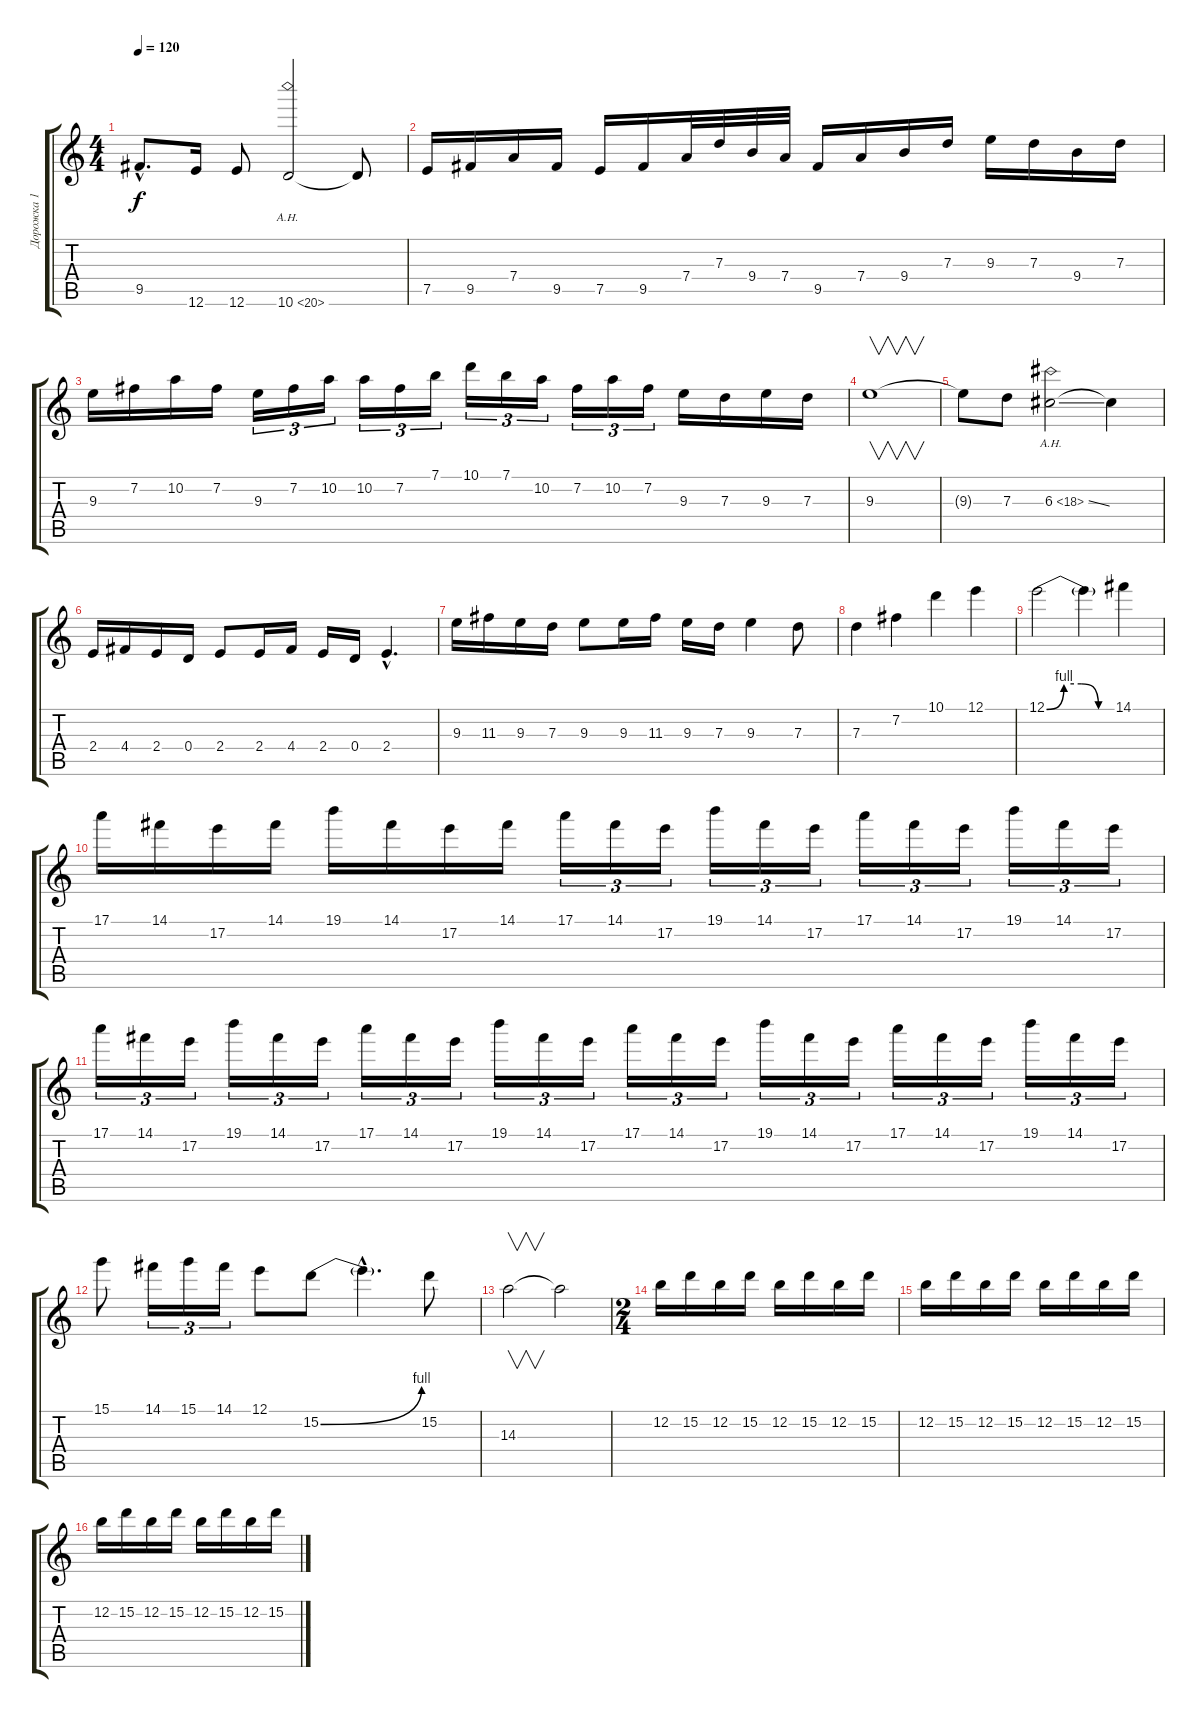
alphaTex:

\track ("Дорожка 1" "Дорожка 1") {instrument distortionguitar}
\staff {score tabs}
\tuning (E4 B3 G3 D3 A2 E2) {hide}
\ts (4 4)
\tempo 120
\clef g2
\ks c
9.5{hac}.8{d dy f} 12.6.16 12.6.8 10.6{ah 10}.2 10.6{t}.8 |
7.5.16 9.5.16 7.4.16 9.5.16 7.5.16 9.5.16 7.4.32 7.3.32 9.4.32 7.4.32 9.5.16 7.4.16 9.4.16 7.3.16 9.3.16 7.3.16 9.4.16 7.3.16 |
9.3.16 7.2.16 10.2.16 7.2.16 9.3.16{tu (3 2)} 7.2.16{tu (3 2)} 10.2.16{tu (3 2)} 10.2.16{tu (3 2)} 7.2.16{tu (3 2)} 7.1.16{tu (3 2)} 10.1.16{tu (3 2)} 7.1.16{tu (3 2)} 10.2.16{tu (3 2)} 7.2.16{tu (3 2)} 10.2.16{tu (3 2)} 7.2.16{tu (3 2)} 9.3.16 7.3.16 9.3.16 7.3.16 |
9.3.1{v} |
9.3{t}.8 7.3.8 6.3{ah 12 ss}.2 6.3{t}.4 |
2.4.16 4.4.16 2.4.16 0.4.16 2.4.8 2.4.16 4.4.16 2.4.16 0.4.16 2.4{hac}.4{d} |
9.3.16 11.3.16 9.3.16 7.3.16 9.3.8 9.3.16 11.3.16 9.3.16 7.3.16 9.3.4 7.3.8 |
7.3.4 7.2.4 10.1.4 12.1.4 |
12.1{be (custom 0 0 15 4 30 4 45 0 60 0)}.2 12.1{t}.4 14.1.4 |
17.1.16 14.1.16 17.2.16 14.1.16 19.1.16 14.1.16 17.2.16 14.1.16 17.1.16{tu (3 2)} 14.1.16{tu (3 2)} 17.2.16{tu (3 2)} 19.1.16{tu (3 2)} 14.1.16{tu (3 2)} 17.2.16{tu (3 2)} 17.1.16{tu (3 2)} 14.1.16{tu (3 2)} 17.2.16{tu (3 2)} 19.1.16{tu (3 2)} 14.1.16{tu (3 2)} 17.2.16{tu (3 2)} |
17.1.16{tu (3 2)} 14.1.16{tu (3 2)} 17.2.16{tu (3 2)} 19.1.16{tu (3 2)} 14.1.16{tu (3 2)} 17.2.16{tu (3 2)} 17.1.16{tu (3 2)} 14.1.16{tu (3 2)} 17.2.16{tu (3 2)} 19.1.16{tu (3 2)} 14.1.16{tu (3 2)} 17.2.16{tu (3 2)} 17.1.16{tu (3 2)} 14.1.16{tu (3 2)} 17.2.16{tu (3 2)} 19.1.16{tu (3 2)} 14.1.16{tu (3 2)} 17.2.16{tu (3 2)} 17.1.16{tu (3 2)} 14.1.16{tu (3 2)} 17.2.16{tu (3 2)} 19.1.16{tu (3 2)} 14.1.16{tu (3 2)} 17.2.16{tu (3 2)} |
15.1.8 14.1.16{tu (3 2)} 15.1.16{tu (3 2)} 14.1.16{tu (3 2)} 12.1.8 15.2{be (bend 0 0 60 4)}.8 15.2{hac t}.4{d} 15.2.8 |
14.3.2{v} 14.3{t}.2 |
\ts (2 4)
12.2.16 15.2.16 12.2.16 15.2.16 12.2.16 15.2.16 12.2.16 15.2.16 |
12.2.16 15.2.16 12.2.16 15.2.16 12.2.16 15.2.16 12.2.16 15.2.16 |
12.2.16 15.2.16 12.2.16 15.2.16 12.2.16 15.2.16 12.2.16 15.2.16
